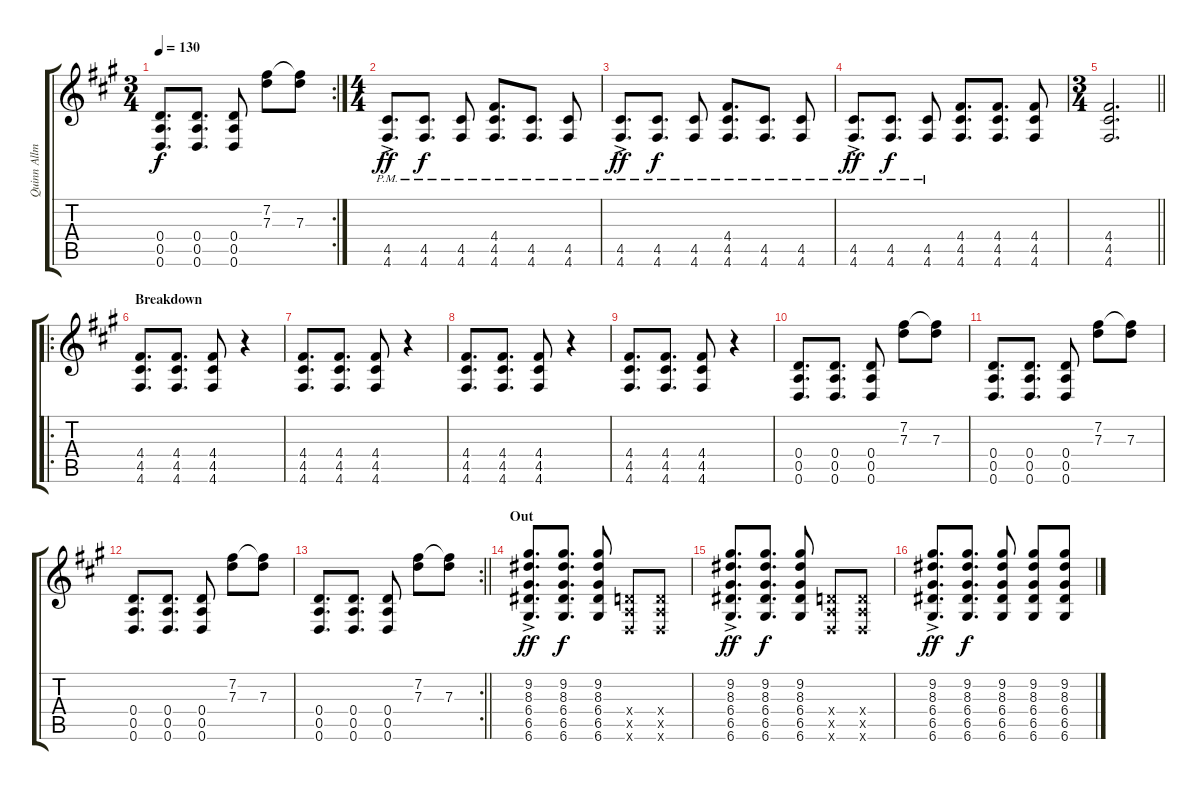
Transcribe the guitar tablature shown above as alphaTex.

\track ("Quinn Allman" "Quinn Allm") {instrument electricguitarclean}
\staff {score tabs}
\tuning (E4 B3 G3 D3 A2 D2) {hide}
\rc 2
\ts (3 4)
\tempo 130
\clef g2
\ks f#minor
(0.4 0.5 0.6).8{d dy f} (0.4 0.5 0.6).8{d} (0.4 0.5 0.6).8 (7.2 7.3).8 (7.2{t} 7.3).8 |
\ts (4 4)
(4.5{ac pm} 4.6{pm}).8{d dy ff} (4.5{pm} 4.6{pm}).8{d dy f} (4.5{pm} 4.6{pm}).8 (4.4{pm} 4.5{pm} 4.6{pm}).8{d} (4.5{pm} 4.6{pm}).8{d} (4.5{pm} 4.6{pm}).8 |
(4.5{ac pm} 4.6{pm}).8{d dy ff} (4.5{pm} 4.6{pm}).8{d dy f} (4.5{pm} 4.6{pm}).8 (4.4{pm} 4.5{pm} 4.6{pm}).8{d} (4.5{pm} 4.6{pm}).8{d} (4.5{pm} 4.6{pm}).8 |
(4.5{ac pm} 4.6{pm}).8{d dy ff} (4.5{pm} 4.6{pm}).8{d dy f} (4.5{pm} 4.6{pm}).8 (4.4 4.5 4.6).8{d} (4.4 4.5 4.6).8{d} (4.4 4.5 4.6).8 |
\ts (3 4)
\barLineRight lightlight
(4.4 4.5 4.6).2{d} |
\ro
\section ("" "Breakdown")
(4.4 4.5 4.6).8{d} (4.4 4.5 4.6).8{d} (4.4 4.5 4.6).8 r.4 |
(4.4 4.5 4.6).8{d} (4.4 4.5 4.6).8{d} (4.4 4.5 4.6).8 r.4 |
(4.4 4.5 4.6).8{d} (4.4 4.5 4.6).8{d} (4.4 4.5 4.6).8 r.4 |
(4.4 4.5 4.6).8{d} (4.4 4.5 4.6).8{d} (4.4 4.5 4.6).8 r.4 |
(0.4 0.5 0.6).8{d} (0.4 0.5 0.6).8{d} (0.4 0.5 0.6).8 (7.2 7.3).8 (7.2{t} 7.3).8 |
(0.4 0.5 0.6).8{d} (0.4 0.5 0.6).8{d} (0.4 0.5 0.6).8 (7.2 7.3).8 (7.2{t} 7.3).8 |
(0.4 0.5 0.6).8{d} (0.4 0.5 0.6).8{d} (0.4 0.5 0.6).8 (7.2 7.3).8 (7.2{t} 7.3).8 |
\rc 2
\barLineRight lightlight
(0.4 0.5 0.6).8{d} (0.4 0.5 0.6).8{d} (0.4 0.5 0.6).8 (7.2 7.3).8 (7.2{t} 7.3).8 |
\section ("" "Out")
(9.2 8.3 6.4 6.5{ac} 6.6).8{d dy ff} (9.2 8.3 6.4 6.5 6.6).8{d dy f} (9.2 8.3 6.4 6.5 6.6).8 (0.4{x} 0.5{x} 0.6{x}).8 (0.4{x} 0.5{x} 0.6{x}).8 |
(9.2 8.3 6.4 6.5{ac} 6.6).8{d dy ff} (9.2 8.3 6.4 6.5 6.6).8{d dy f} (9.2 8.3 6.4 6.5 6.6).8 (0.4{x} 0.5{x} 0.6{x}).8 (0.4{x} 0.5{x} 0.6{x}).8 |
(9.2 8.3 6.4 6.5{ac} 6.6).8{d dy ff} (9.2 8.3 6.4 6.5 6.6).8{d dy f} (9.2 8.3 6.4 6.5 6.6).8 (9.2 8.3 6.4 6.5 6.6).8 (9.2 8.3 6.4 6.5 6.6).8
